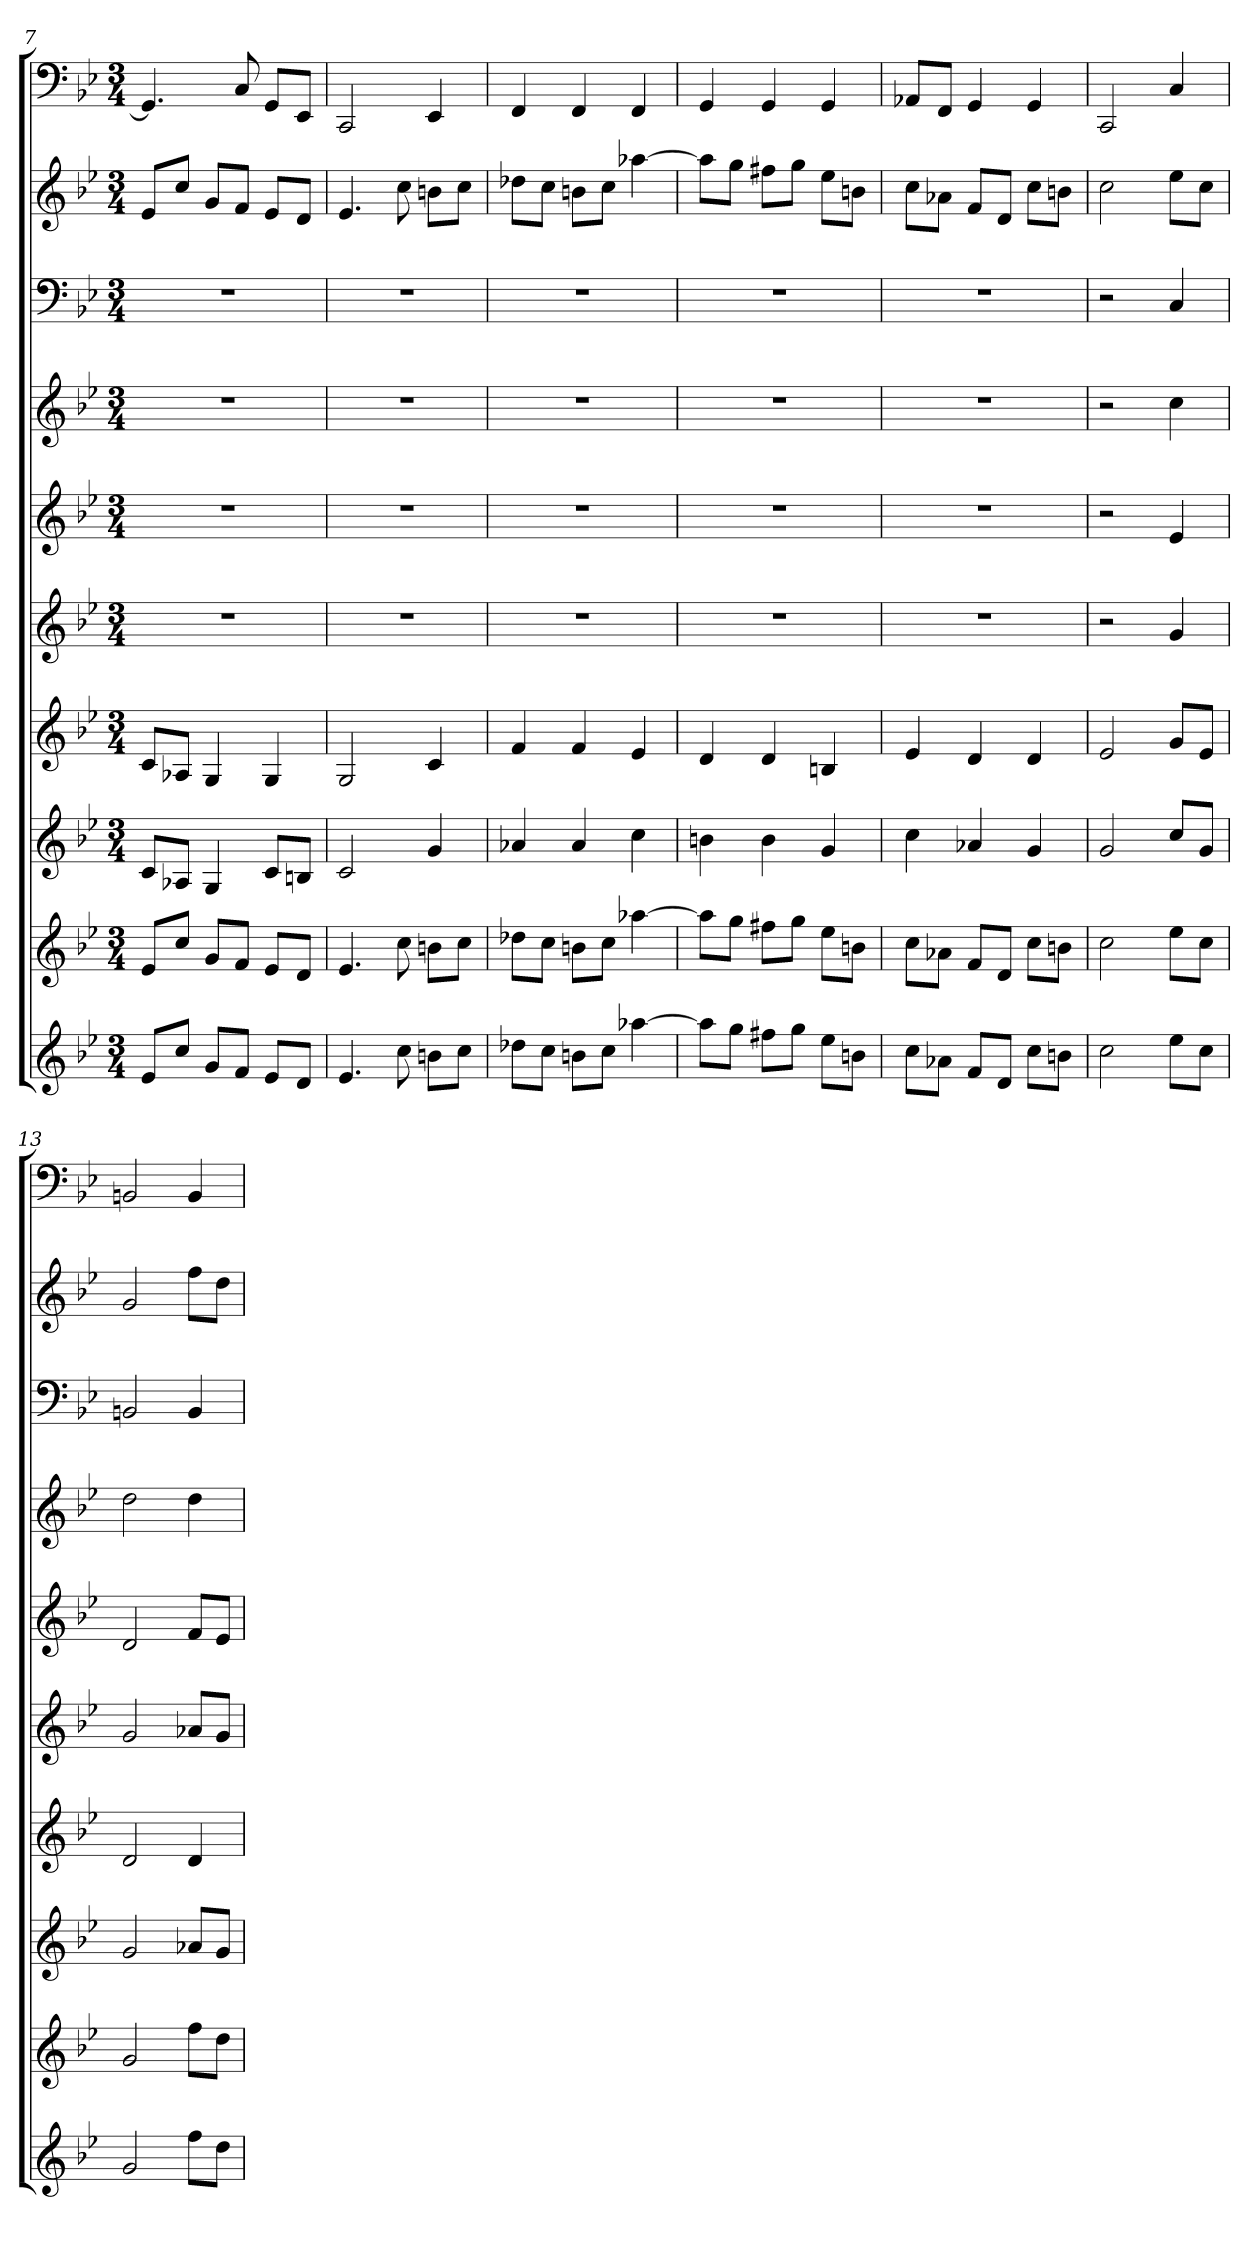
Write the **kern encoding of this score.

**kern	**kern	**kern	**kern	**kern	**kern	**kern	**kern	**kern	**kern
*part10	*part9	*part8	*part7	*part6	*part5	*part4	*part3	*part2	*part1
*staff10	*staff9	*staff8	*staff7	*staff6	*staff5	*staff4	*staff3	*staff2	*staff1
*clefG2	*clefG2	*clefG2	*clefG2	*clefG2	*clefG2	*clefG2	*clefF4	*clefG2	*clefF4
*k[b-e-]	*k[b-e-]	*k[b-e-]	*k[b-e-]	*k[b-e-]	*k[b-e-]	*k[b-e-]	*k[b-e-]	*k[b-e-]	*k[b-e-]
*g:	*g:	*g:	*g:	*g:	*g:	*g:	*g:	*g:	*g:
*M3/4	*M3/4	*M3/4	*M3/4	*M3/4	*M3/4	*M3/4	*M3/4	*M3/4	*M3/4
=7	=7	=7	=7	=7	=7	=7	=7	=7	=7
8e-/L	8e-/L	8c/L	8c/L	2.r	2.r	2.r	2.r	8e-/L	4.GG]
8cc/J	8cc/J	8A-X/J	8A-X/J	.	.	.	.	8cc/J	.
8g/L	8g/L	4G	4G	.	.	.	.	8g/L	.
8f/J	8f/J	.	.	.	.	.	.	8f/J	8C
8e-/L	8e-/L	8c/L	4G	.	.	.	.	8e-/L	8GG/L
8d/J	8d/J	8Bn/J	.	.	.	.	.	8d/J	8EE-/J
=8	=8	=8	=8	=8	=8	=8	=8	=8	=8
4.e-	4.e-	2c	2G	2.r	2.r	2.r	2.r	4.e-	2CC
8cc	8cc	.	.	.	.	.	.	8cc	.
8bn\L	8bn\L	4g	4c	.	.	.	.	8bn\L	4EE-
8cc\J	8cc\J	.	.	.	.	.	.	8cc\J	.
=9	=9	=9	=9	=9	=9	=9	=9	=9	=9
8dd-X\L	8dd-X\L	4a-X	4f	2.r	2.r	2.r	2.r	8dd-X\L	4FF
8cc\J	8cc\J	.	.	.	.	.	.	8cc\J	.
8bn\L	8bn\L	4a-	4f	.	.	.	.	8bn\L	4FF
8cc\J	8cc\J	.	.	.	.	.	.	8cc\J	.
[4aa-X	[4aa-X	4cc	4e-	.	.	.	.	[4aa-X	4FF
=10	=10	=10	=10	=10	=10	=10	=10	=10	=10
8aa-\L]	8aa-\L]	4bn	4d	2.r	2.r	2.r	2.r	8aa-\L]	4GG
8gg\J	8gg\J	.	.	.	.	.	.	8gg\J	.
8ff#X\L	8ff#X\L	4b	4d	.	.	.	.	8ff#X\L	4GG
8gg\J	8gg\J	.	.	.	.	.	.	8gg\J	.
8ee-\L	8ee-\L	4g	4Bn	.	.	.	.	8ee-\L	4GG
8bn\J	8bn\J	.	.	.	.	.	.	8bn\J	.
=11	=11	=11	=11	=11	=11	=11	=11	=11	=11
8cc\L	8cc\L	4cc	4e-	2.r	2.r	2.r	2.r	8cc\L	8AA-X/L
8a-X\J	8a-X\J	.	.	.	.	.	.	8a-X\J	8FF/J
8f/L	8f/L	4a-X	4d	.	.	.	.	8f/L	4GG
8d/J	8d/J	.	.	.	.	.	.	8d/J	.
8cc\L	8cc\L	4g	4d	.	.	.	.	8cc\L	4GG
8bn\J	8bn\J	.	.	.	.	.	.	8bn\J	.
=12	=12	=12	=12	=12	=12	=12	=12	=12	=12
2cc	2cc	2g	2e-	2r	2r	2r	2r	2cc	2CC
8ee-\L	8ee-\L	8cc/L	8g/L	4g	4e-	4cc	4C	8ee-\L	4C
8cc\J	8cc\J	8g/J	8e-/J	.	.	.	.	8cc\J	.
=13	=13	=13	=13	=13	=13	=13	=13	=13	=13
2g	2g	2g	2d	2g	2d	2dd	2BBn	2g	2BBn
8ff\L	8ff\L	8a-X/L	4d	8a-X/L	8f/L	4dd	4BB	8ff\L	4BB
8dd\J	8dd\J	8g/J	.	8g/J	8e-/J	.	.	8dd\J	.
=	=	=	=	=	=	=	=	=	=
*-	*-	*-	*-	*-	*-	*-	*-	*-	*-
